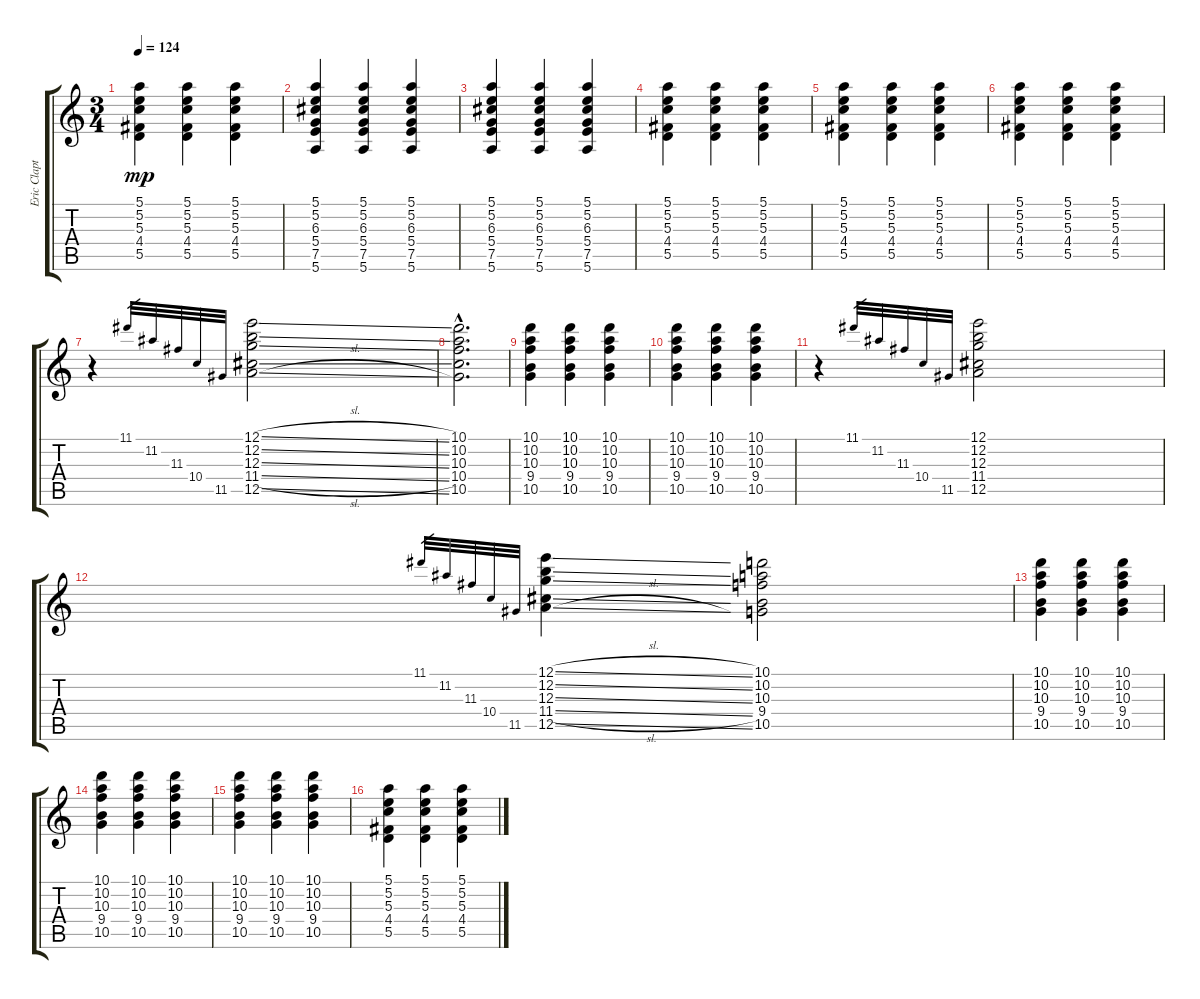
\track ("Eric Clapton Guitar I" "Eric Clapt") {instrument overdrivenguitar}
\staff {score tabs}
\tuning (E4 B3 G3 D3 A2 E2) {hide}
\ts (3 4)
\tempo 124
\clef g2
\ks c
(5.1 5.2 5.3 4.4 5.5).4{dy mp} (5.1 5.2 5.3 4.4 5.5).4 (5.1 5.2 5.3 4.4 5.5).4 |
(5.1 5.2 6.3 5.4 7.5 5.6).4 (5.1 5.2 6.3 5.4 7.5 5.6).4 (5.1 5.2 6.3 5.4 7.5 5.6).4 |
(5.1 5.2 6.3 5.4 7.5 5.6).4 (5.1 5.2 6.3 5.4 7.5 5.6).4 (5.1 5.2 6.3 5.4 7.5 5.6).4 |
(5.1 5.2 5.3 4.4 5.5).4 (5.1 5.2 5.3 4.4 5.5).4 (5.1 5.2 5.3 4.4 5.5).4 |
(5.1 5.2 5.3 4.4 5.5).4 (5.1 5.2 5.3 4.4 5.5).4 (5.1 5.2 5.3 4.4 5.5).4 |
(5.1 5.2 5.3 4.4 5.5).4 (5.1 5.2 5.3 4.4 5.5).4 (5.1 5.2 5.3 4.4 5.5).4 |
r.4 11.1.32{gr} 11.2.32{gr} 11.3.32{gr} 10.4.32{gr} 11.5.32{gr} (12.1{sl} 12.2{sl} 12.3{sl} 11.4{sl} 12.5{sl}).2 |
(10.1{hac} 10.2{hac} 10.3{hac} 10.4{hac} 10.5{hac}).2{d} |
(10.1 10.2 10.3 9.4 10.5).4 (10.1 10.2 10.3 9.4 10.5).4 (10.1 10.2 10.3 9.4 10.5).4 |
(10.1 10.2 10.3 9.4 10.5).4 (10.1 10.2 10.3 9.4 10.5).4 (10.1 10.2 10.3 9.4 10.5).4 |
r.4 11.1.32{gr} 11.2.32{gr} 11.3.32{gr} 10.4.32{gr} 11.5.32{gr} (12.1 12.2 12.3 11.4 12.5).2 |
11.1.32{gr} 11.2.32{gr} 11.3.32{gr} 10.4.32{gr} 11.5.32{gr} (12.1{sl} 12.2{sl} 12.3{sl} 11.4{sl} 12.5{sl}).4 (10.1 10.2 10.3 9.4 10.5).2 |
(10.1 10.2 10.3 9.4 10.5).4 (10.1 10.2 10.3 9.4 10.5).4 (10.1 10.2 10.3 9.4 10.5).4 |
(10.1 10.2 10.3 9.4 10.5).4 (10.1 10.2 10.3 9.4 10.5).4 (10.1 10.2 10.3 9.4 10.5).4 |
(10.1 10.2 10.3 9.4 10.5).4 (10.1 10.2 10.3 9.4 10.5).4 (10.1 10.2 10.3 9.4 10.5).4 |
(5.1 5.2 5.3 4.4 5.5).4 (5.1 5.2 5.3 4.4 5.5).4 (5.1 5.2 5.3 4.4 5.5).4
